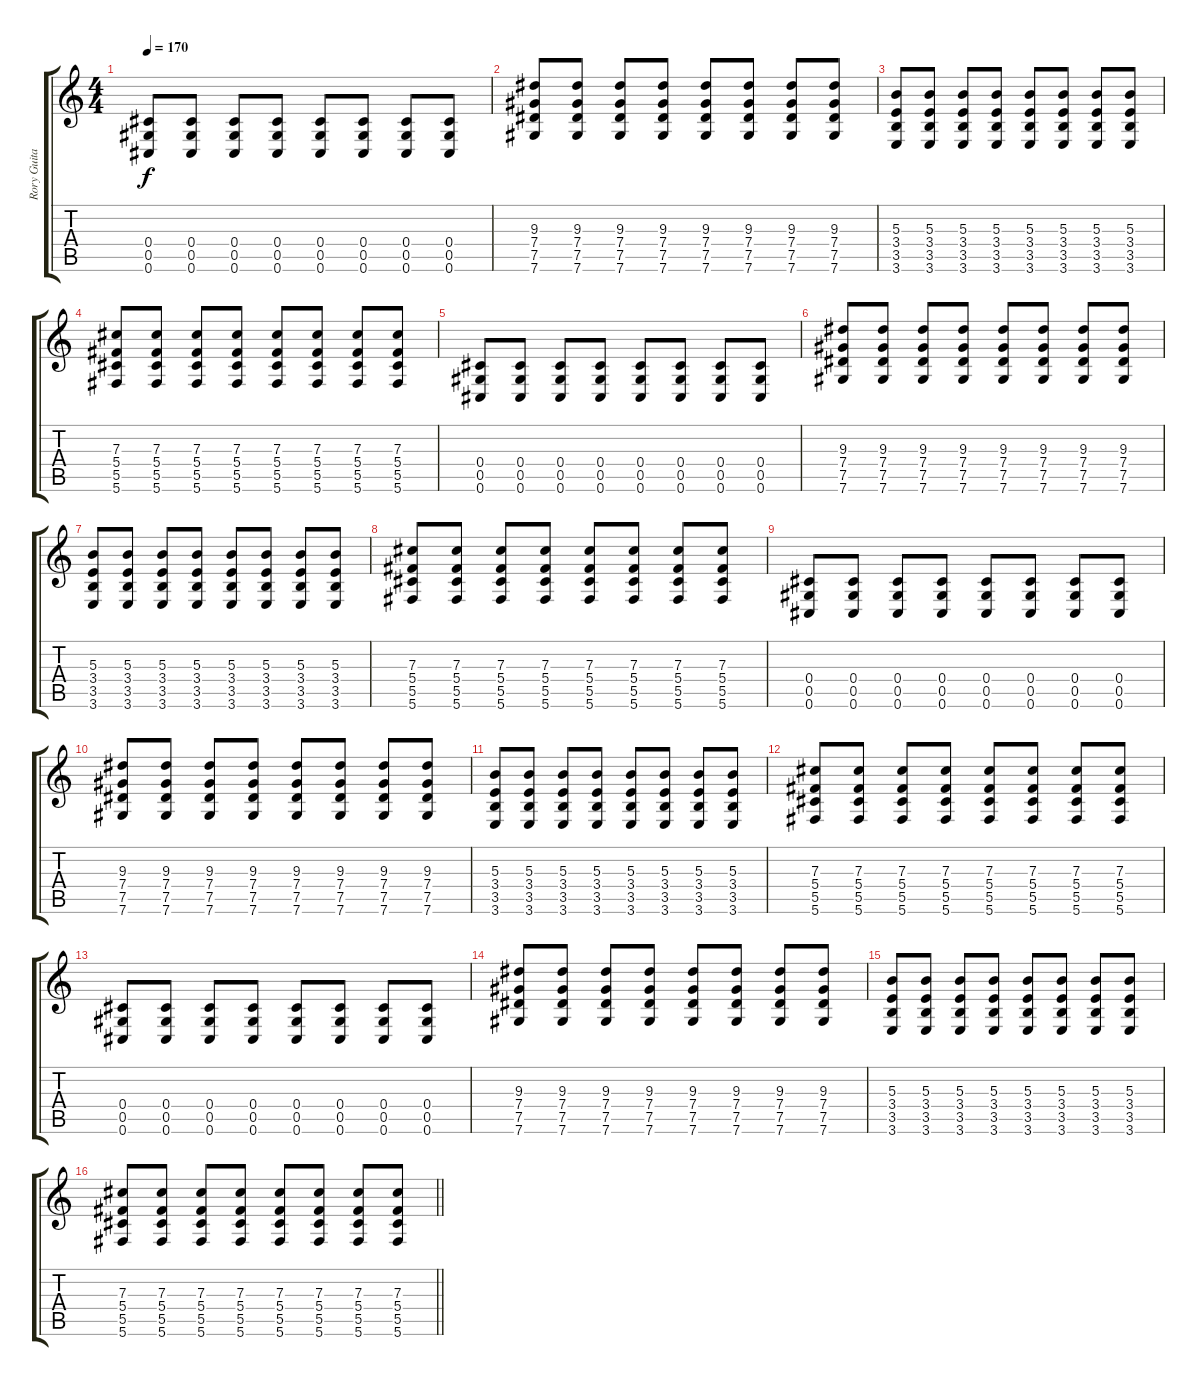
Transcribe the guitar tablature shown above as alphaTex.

\track ("Rory Guitar 2" "Rory Guita") {instrument distortionguitar}
\staff {score tabs}
\tuning (Eb4 Bb3 Gb3 Db3 Ab2 Db2) {hide}
\ts (4 4)
\tempo 170
\clef g2
\ks c
(0.4 0.5 0.6).8{dy f} (0.4 0.5 0.6).8 (0.4 0.5 0.6).8 (0.4 0.5 0.6).8 (0.4 0.5 0.6).8 (0.4 0.5 0.6).8 (0.4 0.5 0.6).8 (0.4 0.5 0.6).8 |
(9.3 7.4 7.5 7.6).8 (9.3 7.4 7.5 7.6).8 (9.3 7.4 7.5 7.6).8 (9.3 7.4 7.5 7.6).8 (9.3 7.4 7.5 7.6).8 (9.3 7.4 7.5 7.6).8 (9.3 7.4 7.5 7.6).8 (9.3 7.4 7.5 7.6).8 |
(5.3 3.4 3.5 3.6).8 (5.3 3.4 3.5 3.6).8 (5.3 3.4 3.5 3.6).8 (5.3 3.4 3.5 3.6).8 (5.3 3.4 3.5 3.6).8 (5.3 3.4 3.5 3.6).8 (5.3 3.4 3.5 3.6).8 (5.3 3.4 3.5 3.6).8 |
(7.3 5.4 5.5 5.6).8 (7.3 5.4 5.5 5.6).8 (7.3 5.4 5.5 5.6).8 (7.3 5.4 5.5 5.6).8 (7.3 5.4 5.5 5.6).8 (7.3 5.4 5.5 5.6).8 (7.3 5.4 5.5 5.6).8 (7.3 5.4 5.5 5.6).8 |
(0.4 0.5 0.6).8 (0.4 0.5 0.6).8 (0.4 0.5 0.6).8 (0.4 0.5 0.6).8 (0.4 0.5 0.6).8 (0.4 0.5 0.6).8 (0.4 0.5 0.6).8 (0.4 0.5 0.6).8 |
(9.3 7.4 7.5 7.6).8 (9.3 7.4 7.5 7.6).8 (9.3 7.4 7.5 7.6).8 (9.3 7.4 7.5 7.6).8 (9.3 7.4 7.5 7.6).8 (9.3 7.4 7.5 7.6).8 (9.3 7.4 7.5 7.6).8 (9.3 7.4 7.5 7.6).8 |
(5.3 3.4 3.5 3.6).8 (5.3 3.4 3.5 3.6).8 (5.3 3.4 3.5 3.6).8 (5.3 3.4 3.5 3.6).8 (5.3 3.4 3.5 3.6).8 (5.3 3.4 3.5 3.6).8 (5.3 3.4 3.5 3.6).8 (5.3 3.4 3.5 3.6).8 |
(7.3 5.4 5.5 5.6).8 (7.3 5.4 5.5 5.6).8 (7.3 5.4 5.5 5.6).8 (7.3 5.4 5.5 5.6).8 (7.3 5.4 5.5 5.6).8 (7.3 5.4 5.5 5.6).8 (7.3 5.4 5.5 5.6).8 (7.3 5.4 5.5 5.6).8 |
(0.4 0.5 0.6).8 (0.4 0.5 0.6).8 (0.4 0.5 0.6).8 (0.4 0.5 0.6).8 (0.4 0.5 0.6).8 (0.4 0.5 0.6).8 (0.4 0.5 0.6).8 (0.4 0.5 0.6).8 |
(9.3 7.4 7.5 7.6).8 (9.3 7.4 7.5 7.6).8 (9.3 7.4 7.5 7.6).8 (9.3 7.4 7.5 7.6).8 (9.3 7.4 7.5 7.6).8 (9.3 7.4 7.5 7.6).8 (9.3 7.4 7.5 7.6).8 (9.3 7.4 7.5 7.6).8 |
(5.3 3.4 3.5 3.6).8 (5.3 3.4 3.5 3.6).8 (5.3 3.4 3.5 3.6).8 (5.3 3.4 3.5 3.6).8 (5.3 3.4 3.5 3.6).8 (5.3 3.4 3.5 3.6).8 (5.3 3.4 3.5 3.6).8 (5.3 3.4 3.5 3.6).8 |
(7.3 5.4 5.5 5.6).8 (7.3 5.4 5.5 5.6).8 (7.3 5.4 5.5 5.6).8 (7.3 5.4 5.5 5.6).8 (7.3 5.4 5.5 5.6).8 (7.3 5.4 5.5 5.6).8 (7.3 5.4 5.5 5.6).8 (7.3 5.4 5.5 5.6).8 |
(0.4 0.5 0.6).8 (0.4 0.5 0.6).8 (0.4 0.5 0.6).8 (0.4 0.5 0.6).8 (0.4 0.5 0.6).8 (0.4 0.5 0.6).8 (0.4 0.5 0.6).8 (0.4 0.5 0.6).8 |
(9.3 7.4 7.5 7.6).8 (9.3 7.4 7.5 7.6).8 (9.3 7.4 7.5 7.6).8 (9.3 7.4 7.5 7.6).8 (9.3 7.4 7.5 7.6).8 (9.3 7.4 7.5 7.6).8 (9.3 7.4 7.5 7.6).8 (9.3 7.4 7.5 7.6).8 |
(5.3 3.4 3.5 3.6).8 (5.3 3.4 3.5 3.6).8 (5.3 3.4 3.5 3.6).8 (5.3 3.4 3.5 3.6).8 (5.3 3.4 3.5 3.6).8 (5.3 3.4 3.5 3.6).8 (5.3 3.4 3.5 3.6).8 (5.3 3.4 3.5 3.6).8 |
\barLineRight lightlight
(7.3 5.4 5.5 5.6).8 (7.3 5.4 5.5 5.6).8 (7.3 5.4 5.5 5.6).8 (7.3 5.4 5.5 5.6).8 (7.3 5.4 5.5 5.6).8 (7.3 5.4 5.5 5.6).8 (7.3 5.4 5.5 5.6).8 (7.3 5.4 5.5 5.6).8
